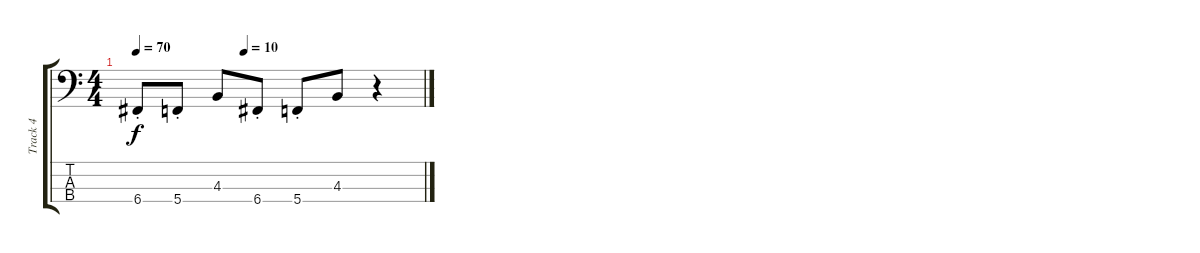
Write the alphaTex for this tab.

\track ("Track 4" "Track 4") {instrument electricbassfinger}
\staff {score tabs}
\tuning (F2 C2 G1 C1) {hide}
\ts (4 4)
\tempo 70
\tempo (10 0.375)
\clef f4
\ks c
6.4{st}.8{dy f} 5.4{st}.8 4.3.8 6.4{st}.8 5.4{st}.8 4.3.8 r.4
